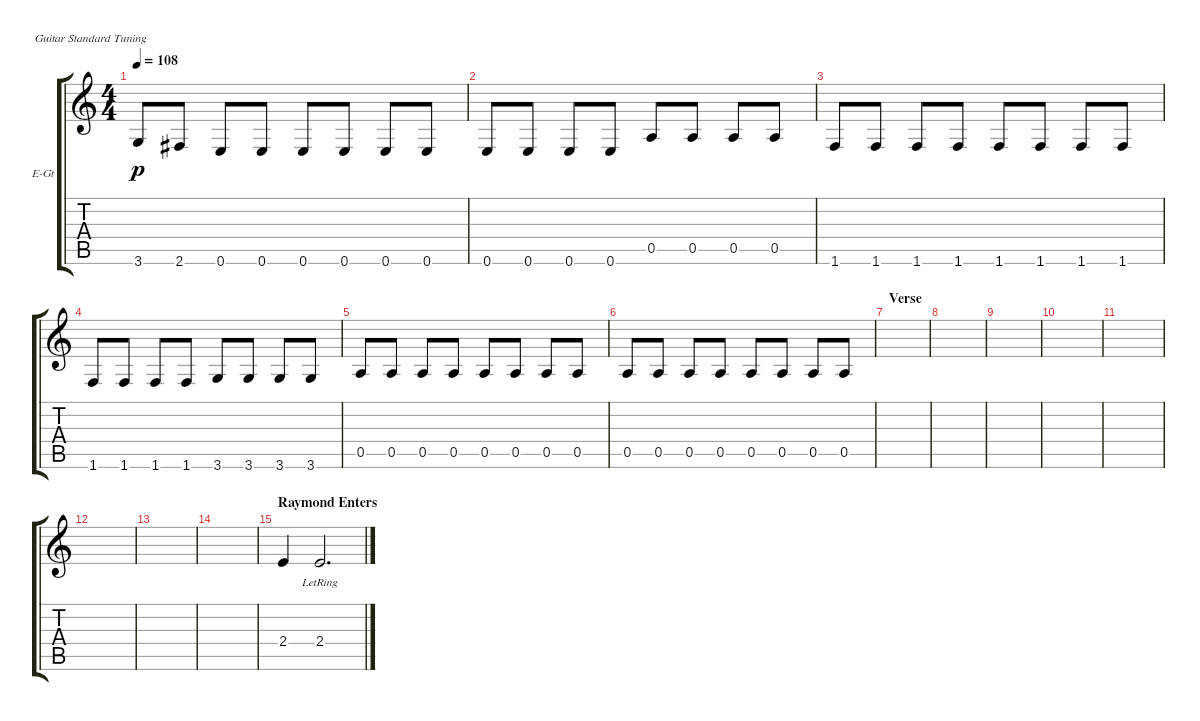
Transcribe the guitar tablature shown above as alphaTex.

\bracketExtendMode groupsimilarinstruments
\firstSystemTrackNameOrientation horizontal
\otherSystemsTrackNameOrientation horizontal
\track ("Electric Guitar 1" "E-Gt") {instrument distortionguitar}
\staff {score tabs}
\tuning (E4 B3 G3 D3 A2 E2)
\ts (4 4)
\tempo 108
\clef g2
\ks c
3.6.8{dy p} 2.6.8 0.6.8 0.6.8 0.6.8 0.6.8 0.6.8 0.6.8 |
0.6.8 0.6.8 0.6.8 0.6.8 0.5.8 0.5.8 0.5.8 0.5.8 |
1.6.8 1.6.8 1.6.8 1.6.8 1.6.8 1.6.8 1.6.8 1.6.8 |
1.6.8 1.6.8 1.6.8 1.6.8 3.6.8 3.6.8 3.6.8 3.6.8 |
0.5.8 0.5.8 0.5.8 0.5.8 0.5.8 0.5.8 0.5.8 0.5.8 |
0.5.8 0.5.8 0.5.8 0.5.8 0.5.8 0.5.8 0.5.8 0.5.8 |
\section ("" "Verse")
|
|
|
|
|
|
|
|
\section ("" "Raymond Enters")
2.4.4 2.4{lr}.2{d}
